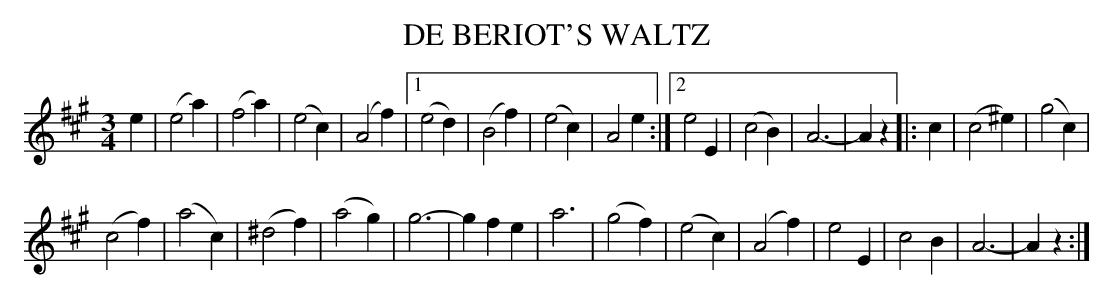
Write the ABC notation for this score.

X:1
T: DE BERIOT'S WALTZ
M: 3/4
L: 1/4
K: A
e |\
(e2a) | (f2a) | (e2c) | (A2f) |\
[1 (e2d) | (B2f) | (e2c) | A2e :|\
[2 e2E | (c2B) | A3- | Az |: c |\
(c2^e) | (g2c) |
(c2f) | (a2c) |\
(^d2f) | (a2g) | g3- | gfe |\
a3 | (g2f) | (e2c) | (A2f) |\
e2E | c2B | A3- | Az :|
